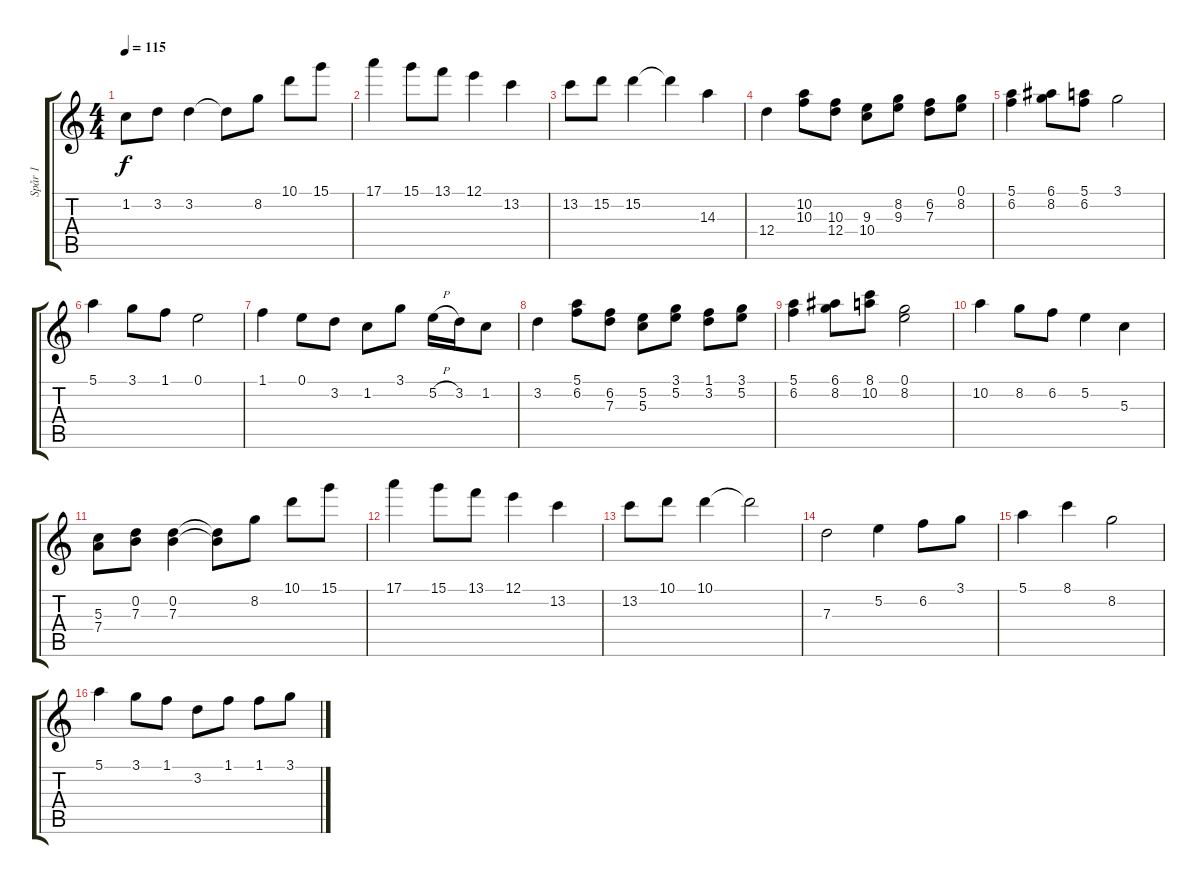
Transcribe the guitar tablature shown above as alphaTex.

\track ("Spår 1" "Spår 1") {instrument acousticguitarnylon}
\staff {score tabs}
\tuning (E4 B3 G3 D3 A2 E2) {hide}
\ts (4 4)
\tempo 115
\clef g2
\ks c
1.2.8{dy f} 3.2.8 3.2.4 3.2{t}.8 8.2.8 10.1.8 15.1.8 |
17.1.4 15.1.8 13.1.8 12.1.4 13.2.4 |
13.2.8 15.2.8 15.2.4 15.2{t}.4 14.3.4 |
12.4.4 (10.2 10.3).8 (10.3 12.4).8 (9.3 10.4).8 (8.2 9.3).8 (6.2 7.3).8 (0.1 8.2).8 |
(5.1 6.2).4 (6.1 8.2).8 (5.1 6.2).8 3.1.2 |
5.1.4 3.1.8 1.1.8 0.1.2 |
1.1.4 0.1.8 3.2.8 1.2.8 3.1.8 5.2{h}.16 3.2.16 1.2.8 |
3.2.4 (5.1 6.2).8 (6.2 7.3).8 (5.2 5.3).8 (3.1 5.2).8 (1.1 3.2).8 (3.1 5.2).8 |
(5.1 6.2).4 (6.1 8.2).8 (8.1 10.2).8 (0.1 8.2).2 |
10.2.4 8.2.8 6.2.8 5.2.4 5.3.4 |
(5.3 7.4).8 (0.2 7.3).8 (0.2 7.3).4 (0.2{t} 7.3{t}).8 8.2.8 10.1.8 15.1.8 |
17.1.4 15.1.8 13.1.8 12.1.4 13.2.4 |
13.2.8 10.1.8 10.1.4 10.1{t}.2 |
7.3.2 5.2.4 6.2.8 3.1.8 |
5.1.4 8.1.4 8.2.2 |
5.1.4 3.1.8 1.1.8 3.2.8 1.1.8 1.1.8 3.1.8
